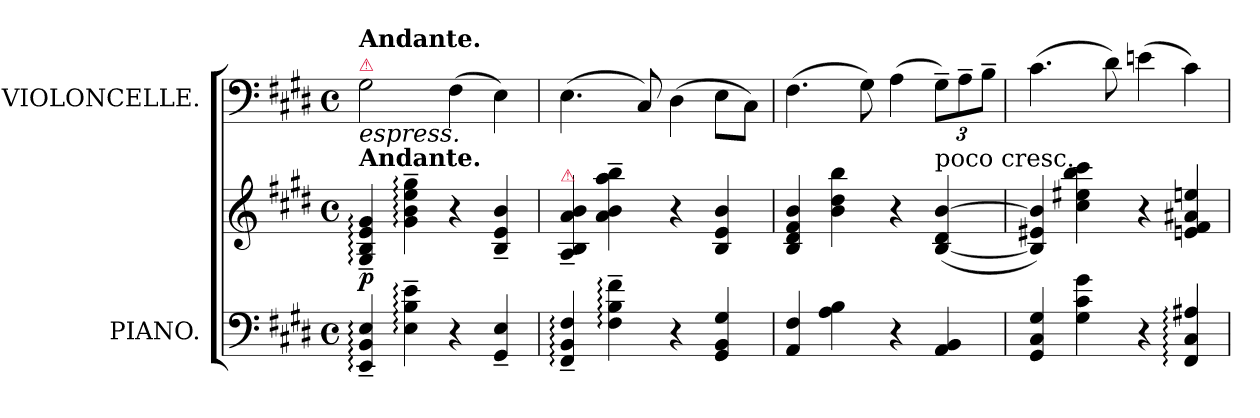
**kern	**kern	**dynam	**kern
*part2	*part2	*part2	*part1
*staff3	*staff2	*staff2/3	*staff1
*I"PIANO.	*	*	*I"VIOLONCELLE.
*	*	*	*I'vlc
*clefF4	*clefG2	*	*clefF4
*k[f#c#g#d#]	*k[f#c#g#d#]	*	*k[f#c#g#d#]
*E:	*E:	*	*E:
*M4/4	*M4/4	*	*M4/4
*met(c)	*met(c)	*	*met(c)
=1	=1	=1	=1
!	!	!	!LO:TX:a:color=crimson:t=⚠
!	!	!	!LO:TX:a:B:t=Andante.
!	!	!	!LO:TX:b:i:t=espress.
!	!LO:TX:a:B:t=Andante.	!	!
4EE:~/ 4BB:~/ 4E:~/	4G#:~>/ 4B:~>/ 4e:~>/ 4g#:~>/	p	2G#\
4E:~\ 4B:~\ 4e:~\	4g#:~\ 4b:~\ 4ee:~\ 4gg#:~\	.	.
4r	4r	.	(4F#\
4GG#~>/ 4E~>/	4B~>/ 4e~>/ 4b~>/	.	4E\)
=2	=2	=2	=2
!	!LO:TX:a:color=crimson:t=⚠	!	!
4FF#:~>/ 4BB:~>/ 4F#:~>/	4A~>/ 4B~>/ 4a~>/ 4b~>/	.	(4.E\
4F#:~\ 4B:~\ 4f#:~\	4a~\ 4b~\ 4aa~\ 4bb~\	.	.
.	.	.	8C#/)
4r	4r	.	(4D#\
4GG#/ 4BB/ 4G#/	4B/ 4e/ 4b/	.	8E\L
.	.	.	8C#\J)
=3	=3	=3	=3
4AA/ 4F#/	4B/ 4d#/ 4f#/ 4b/	.	(4.F#\
4A\ 4B\	4b\ 4dd#\ 4bb\	.	.
.	.	.	8G#\)
4r	4r	.	(4A\
!	!LO:TX:a:t=poco cresc.	!	!
4AA/ 4BB/	(>[4B/ 4d#/ [4b/	.	12G#~\L)
.	.	.	12A~\
.	.	.	12B~\J
=4	=4	=4	=4
4GG#/ 4C#/ 4G#/	4B]/ 4e#X/ 4b]/)	.	(4.c#\
4G#\ 4c#\ 4g#\	4cc#\ 4ee#X\ 4bb\ 4ccc#\	.	.
.	.	.	8d#\)
4r	4r	.	(4en\
4FF#:/ 4C#:/ 4A#X:/	4en/ 4f#/ 4a#X/ 4een/	.	4c#\)
=	=	=	=
*-	*-	*-	*-
